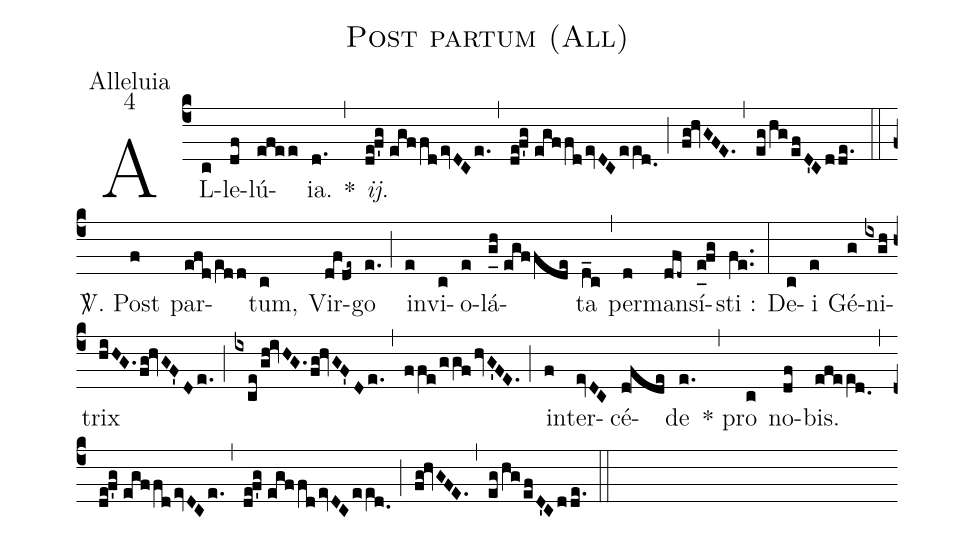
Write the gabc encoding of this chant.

name:Post partum (All);
office-part:Alleluia;
mode:4;
%%
(c4) AL(c)le(df)lú(efee){ia}.(d.) *(,) <i>ij.</i>(de!f'g//egffdevDCe.) (,) (de!f'g//egffdevDCee[ll:1]d.0) (;) (fg!hvGFE.) (,) (eg/hgefD'Cdde.) (::) <sp>V/</sp>. Post(f) par(efd/e[ll:1]dd)tum,(c) Vir(d@f!de~)go(e.) (;) in(e)vi(c)o(e)lá(g_[uh:l]h//egffde)ta(d_c) (,) per(d)man(dfd~)sí(e_0[uh:l]fg)sti :(fe..) (:) De(c)i(e) Gé(g)ni(ixgh)trix(hiHG.fg!hvGF'De.) (;) (ixce/gh!ivHG.fg!hvGF'De.) (,) (ffe/ggfhvG'FE.) (;) in(f)ter(evDC)cé(d!fde)de(e.) (,) * pro(c) no(df)bis.(efee[ll:1]d.0) (,) (de!f'g//egffdevDCe.) (,) (de!f'g//egffdevDCee[ll:1]d.0) (;) (fg!hvGFE.) (,) (eg/hgefD'Cdde.) (::)
